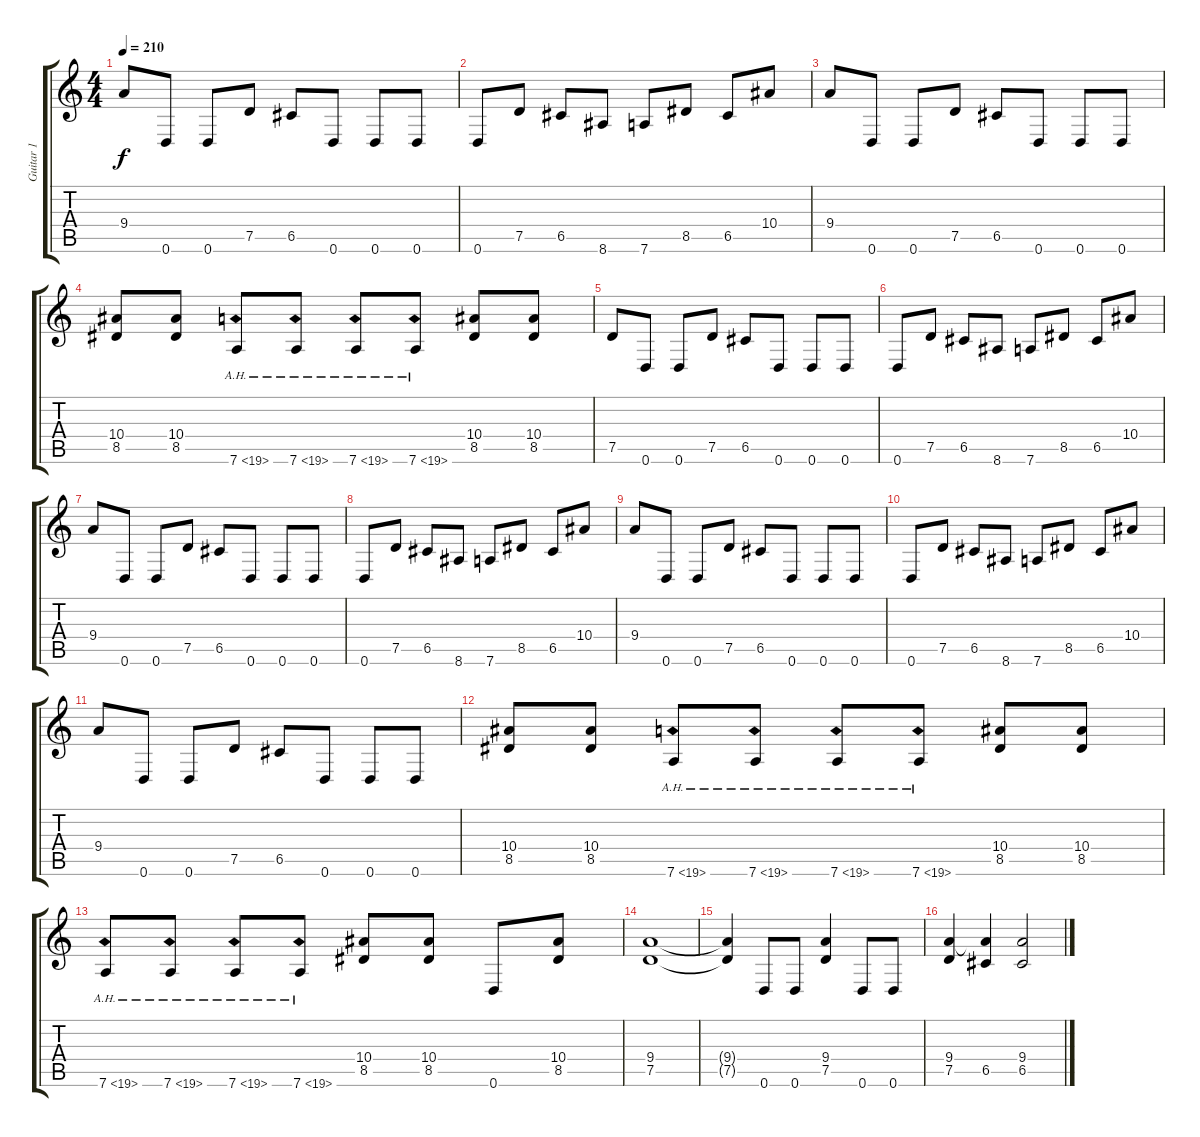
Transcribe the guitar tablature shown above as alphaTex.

\track ("Guitar 1" "Guitar 1") {instrument distortionguitar}
\staff {score tabs}
\tuning (D4 A3 F3 C3 G2 D2) {hide}
\ts (4 4)
\tempo 210
\clef g2
\ks c
9.4.8{dy f} 0.6.8 0.6.8 7.5.8 6.5.8 0.6.8 0.6.8 0.6.8 |
0.6.8 7.5.8 6.5.8 8.6.8 7.6.8 8.5.8 6.5.8 10.4.8 |
9.4.8 0.6.8 0.6.8 7.5.8 6.5.8 0.6.8 0.6.8 0.6.8 |
(10.4 8.5).8 (10.4 8.5).8 7.6{ah 12}.8 7.6{ah 12}.8 7.6{ah 12}.8 7.6{ah 12}.8 (10.4 8.5).8 (10.4 8.5).8 |
7.5.8 0.6.8 0.6.8 7.5.8 6.5.8 0.6.8 0.6.8 0.6.8 |
0.6.8 7.5.8 6.5.8 8.6.8 7.6.8 8.5.8 6.5.8 10.4.8 |
9.4.8 0.6.8 0.6.8 7.5.8 6.5.8 0.6.8 0.6.8 0.6.8 |
0.6.8 7.5.8 6.5.8 8.6.8 7.6.8 8.5.8 6.5.8 10.4.8 |
9.4.8 0.6.8 0.6.8 7.5.8 6.5.8 0.6.8 0.6.8 0.6.8 |
0.6.8 7.5.8 6.5.8 8.6.8 7.6.8 8.5.8 6.5.8 10.4.8 |
9.4.8 0.6.8 0.6.8 7.5.8 6.5.8 0.6.8 0.6.8 0.6.8 |
(10.4 8.5).8 (10.4 8.5).8 7.6{ah 12}.8 7.6{ah 12}.8 7.6{ah 12}.8 7.6{ah 12}.8 (10.4 8.5).8 (10.4 8.5).8 |
7.6{ah 12}.8 7.6{ah 12}.8 7.6{ah 12}.8 7.6{ah 12}.8 (10.4 8.5).8 (10.4 8.5).8 0.6.8 (10.4 8.5).8 |
(9.4 7.5).1 |
(9.4{t} 7.5{t}).4 0.6.8 0.6.8 (9.4 7.5).4 0.6.8 0.6.8 |
(9.4 7.5).4 (9.4{t} 6.5).4 (9.4 6.5).2
